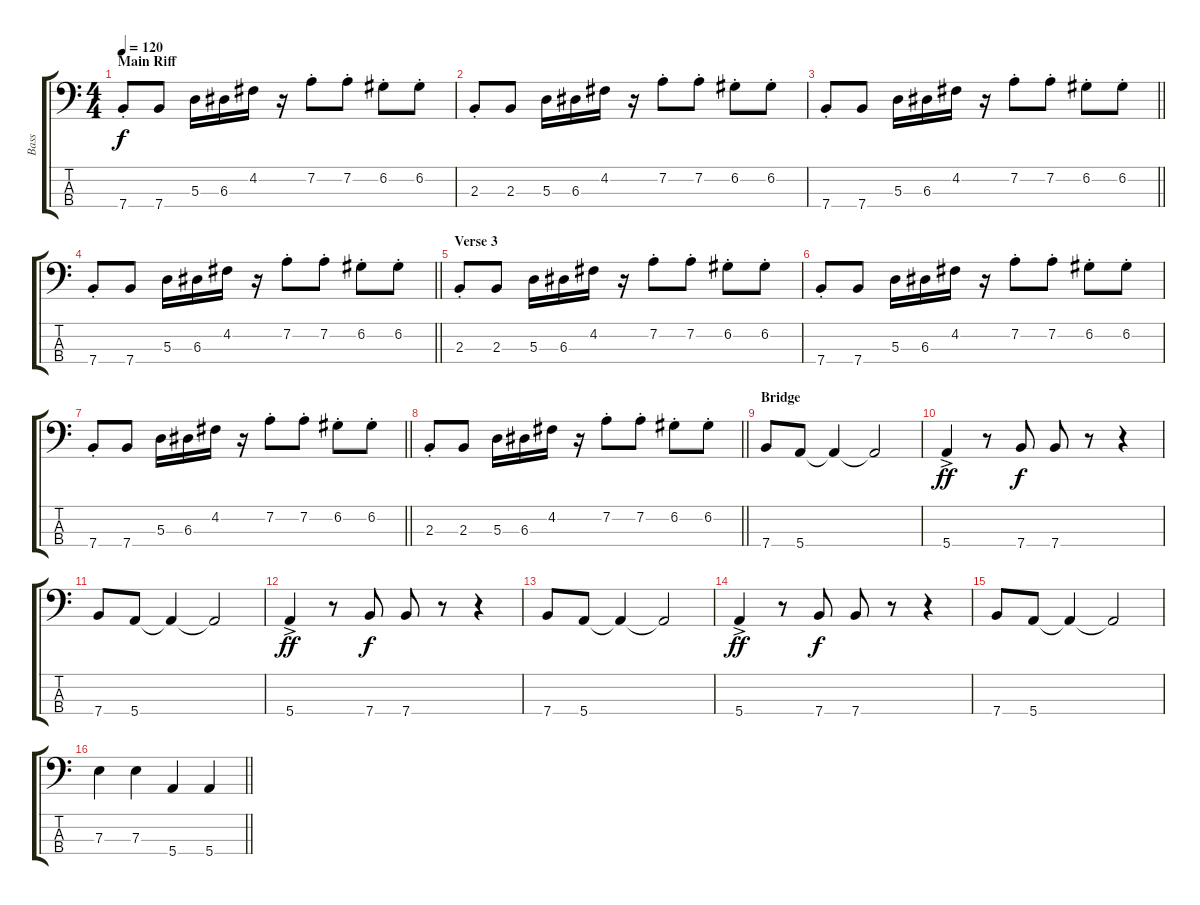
\track ("Bass" "Bass") {instrument electricbassfinger}
\staff {score tabs}
\tuning (G2 D2 A1 E1) {hide}
\ts (4 4)
\section ("" "Main Riff")
\tempo 120
\clef f4
\ks c
7.4{st}.8{dy f} 7.4.8 5.3.16 6.3.16 4.2.16 r.16 7.2{st}.8 7.2{st}.8 6.2{st}.8 6.2{st}.8 |
2.3{st}.8 2.3.8 5.3.16 6.3.16 4.2.16 r.16 7.2{st}.8 7.2{st}.8 6.2{st}.8 6.2{st}.8 |
\barLineRight lightlight
7.4{st}.8 7.4.8 5.3.16 6.3.16 4.2.16 r.16 7.2{st}.8 7.2{st}.8 6.2{st}.8 6.2{st}.8 |
\barLineRight lightlight
7.4{st}.8 7.4.8 5.3.16 6.3.16 4.2.16 r.16 7.2{st}.8 7.2{st}.8 6.2{st}.8 6.2{st}.8 |
\section ("" "Verse 3")
2.3{st}.8 2.3.8 5.3.16 6.3.16 4.2.16 r.16 7.2{st}.8 7.2{st}.8 6.2{st}.8 6.2{st}.8 |
7.4{st}.8 7.4.8 5.3.16 6.3.16 4.2.16 r.16 7.2{st}.8 7.2{st}.8 6.2{st}.8 6.2{st}.8 |
\barLineRight lightlight
7.4{st}.8 7.4.8 5.3.16 6.3.16 4.2.16 r.16 7.2{st}.8 7.2{st}.8 6.2{st}.8 6.2{st}.8 |
\barLineRight lightlight
2.3{st}.8 2.3.8 5.3.16 6.3.16 4.2.16 r.16 7.2{st}.8 7.2{st}.8 6.2{st}.8 6.2{st}.8 |
\section ("" "Bridge")
7.4.8 5.4.8 5.4{t}.4 5.4{t}.2 |
5.4{ac}.4{dy ff} r.8 7.4.8{dy f} 7.4.8 r.8 r.4 |
7.4.8 5.4.8 5.4{t}.4 5.4{t}.2 |
5.4{ac}.4{dy ff} r.8 7.4.8{dy f} 7.4.8 r.8 r.4 |
7.4.8 5.4.8 5.4{t}.4 5.4{t}.2 |
5.4{ac}.4{dy ff} r.8 7.4.8{dy f} 7.4.8 r.8 r.4 |
7.4.8 5.4.8 5.4{t}.4 5.4{t}.2 |
\barLineRight lightlight
7.3.4 7.3.4 5.4.4 5.4.4
